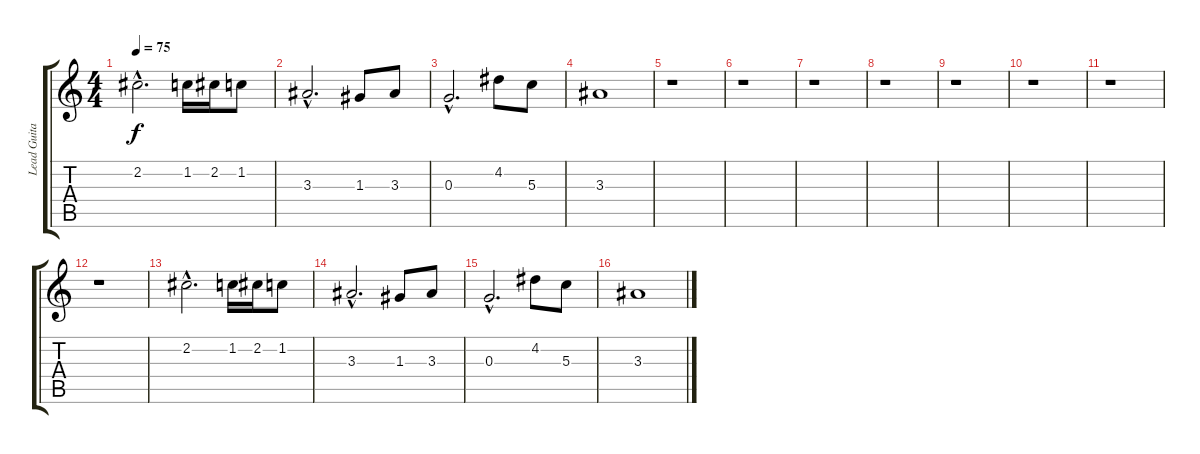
\track ("Lead Guitar" "Lead Guita") {instrument distortionguitar}
\staff {score tabs}
\tuning (E4 B3 G3 D3 A2 E2) {hide}
\ts (4 4)
\tempo 75
\clef g2
\ks c
2.2{hac}.2{d dy f} 1.2.16 2.2.16 1.2.8 |
3.3{hac}.2{d} 1.3.8 3.3.8 |
0.3{hac}.2{d} 4.2.8 5.3.8 |
3.3.1 |
r.1 |
r.1 |
r.1 |
r.1 |
r.1 |
r.1 |
r.1 |
r.1 |
2.2{hac}.2{d} 1.2.16 2.2.16 1.2.8 |
3.3{hac}.2{d} 1.3.8 3.3.8 |
0.3{hac}.2{d} 4.2.8 5.3.8 |
3.3.1
